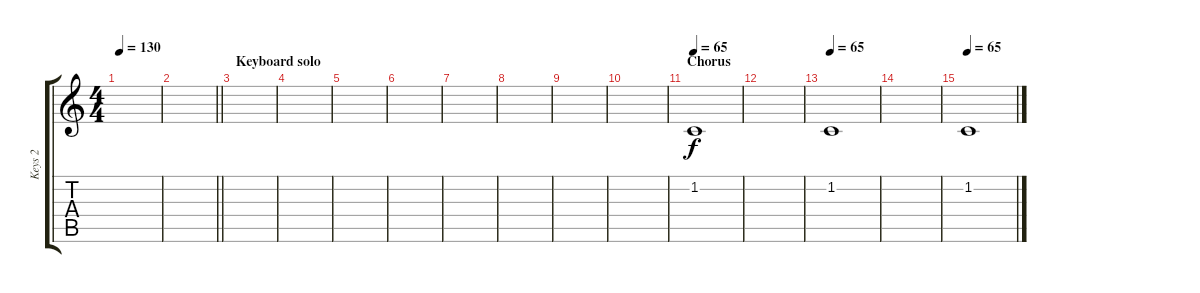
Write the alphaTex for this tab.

\track ("Keys 2" "Keys 2") {instrument lead2sawtooth}
\staff {score tabs}
\tuning (E4 B3 G3 D3 A2 E2) {hide}
\ts (4 4)
\tempo 130
\clef g2
\ks c
|
\barLineRight lightlight
|
\section ("" "Keyboard solo ")
|
|
|
|
|
|
|
|
\section ("" "Chorus")
\tempo 65
1.2.1 |
|
\tempo 65
1.2.1 |
|
\tempo 65
1.2.1
